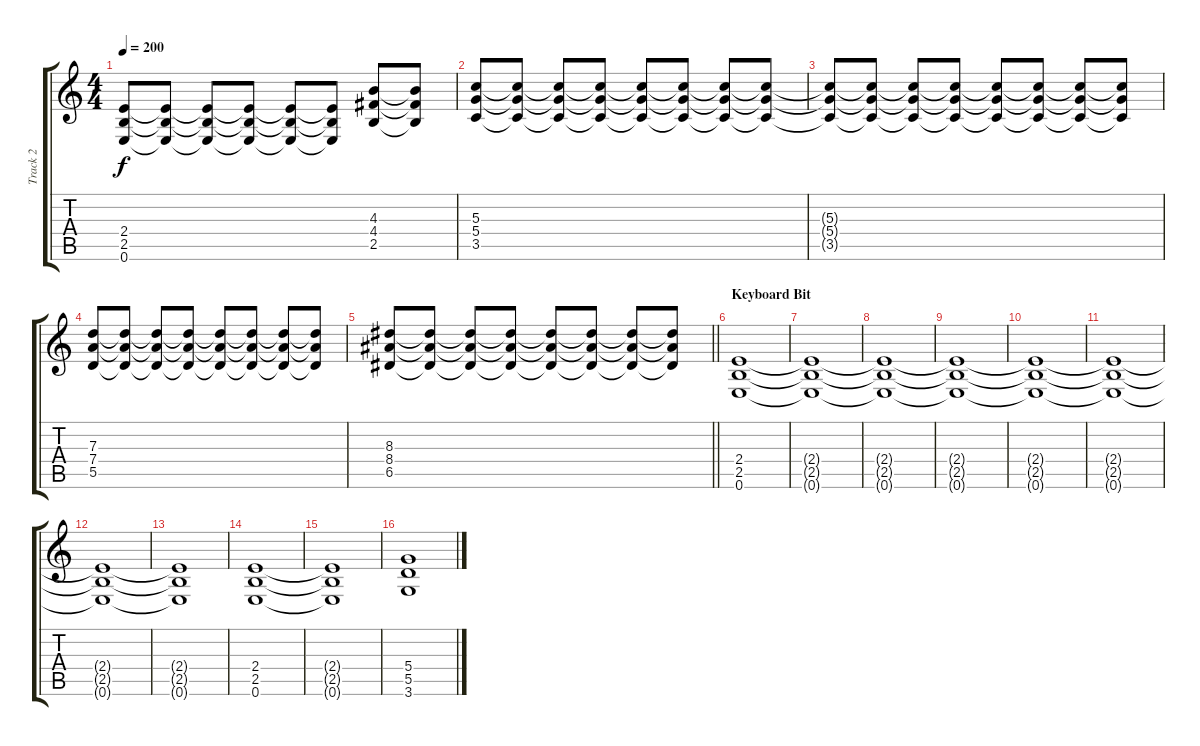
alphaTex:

\track ("Track 2" "Track 2") {instrument distortionguitar}
\staff {score tabs}
\tuning (E4 B3 G3 D3 A2 E2) {hide}
\ts (4 4)
\tempo 200
\clef g2
\ks c
(2.4{t} 2.5{t} 0.6{t}).8{dy f} (2.4{t} 2.5{t} 0.6{t}).8 (2.4{t} 2.5{t} 0.6{t}).8 (2.4{t} 2.5{t} 0.6{t}).8 (2.4{t} 2.5{t} 0.6{t}).8 (2.4{t} 2.5{t} 0.6{t}).8 (4.3 4.4 2.5).8 (4.3{t} 4.4{t} 2.5{t}).8 |
(5.3 5.4 3.5).8 (5.3{t} 5.4{t} 3.5{t}).8 (5.3{t} 5.4{t} 3.5{t}).8 (5.3{t} 5.4{t} 3.5{t}).8 (5.3{t} 5.4{t} 3.5{t}).8 (5.3{t} 5.4{t} 3.5{t}).8 (5.3{t} 5.4{t} 3.5{t}).8 (5.3{t} 5.4{t} 3.5{t}).8 |
(5.3{t} 5.4{t} 3.5{t}).8 (5.3{t} 5.4{t} 3.5{t}).8 (5.3{t} 5.4{t} 3.5{t}).8 (5.3{t} 5.4{t} 3.5{t}).8 (5.3{t} 5.4{t} 3.5{t}).8 (5.3{t} 5.4{t} 3.5{t}).8 (5.3{t} 5.4{t} 3.5{t}).8 (5.3{t} 5.4{t} 3.5{t}).8 |
(7.3 7.4 5.5).8 (7.3{t} 7.4{t} 5.5{t}).8 (7.3{t} 7.4{t} 5.5{t}).8 (7.3{t} 7.4{t} 5.5{t}).8 (7.3{t} 7.4{t} 5.5{t}).8 (7.3{t} 7.4{t} 5.5{t}).8 (7.3{t} 7.4{t} 5.5{t}).8 (7.3{t} 7.4{t} 5.5{t}).8 |
\barLineRight lightlight
(8.3 8.4 6.5).8 (8.3{t} 8.4{t} 6.5{t}).8 (8.3{t} 8.4{t} 6.5{t}).8 (8.3{t} 8.4{t} 6.5{t}).8 (8.3{t} 8.4{t} 6.5{t}).8 (8.3{t} 8.4{t} 6.5{t}).8 (8.3{t} 8.4{t} 6.5{t}).8 (8.3{t} 8.4{t} 6.5{t}).8 |
\section ("" "Keyboard Bit")
(2.4 2.5 0.6).1 |
(2.4{t} 2.5{t} 0.6{t}).1 |
(2.4{t} 2.5{t} 0.6{t}).1 |
(2.4{t} 2.5{t} 0.6{t}).1 |
(2.4{t} 2.5{t} 0.6{t}).1 |
(2.4{t} 2.5{t} 0.6{t}).1 |
(2.4{t} 2.5{t} 0.6{t}).1 |
(2.4{t} 2.5{t} 0.6{t}).1 |
(2.4 2.5 0.6).1 |
(2.4{t} 2.5{t} 0.6{t}).1 |
(5.4 5.5 3.6).1
